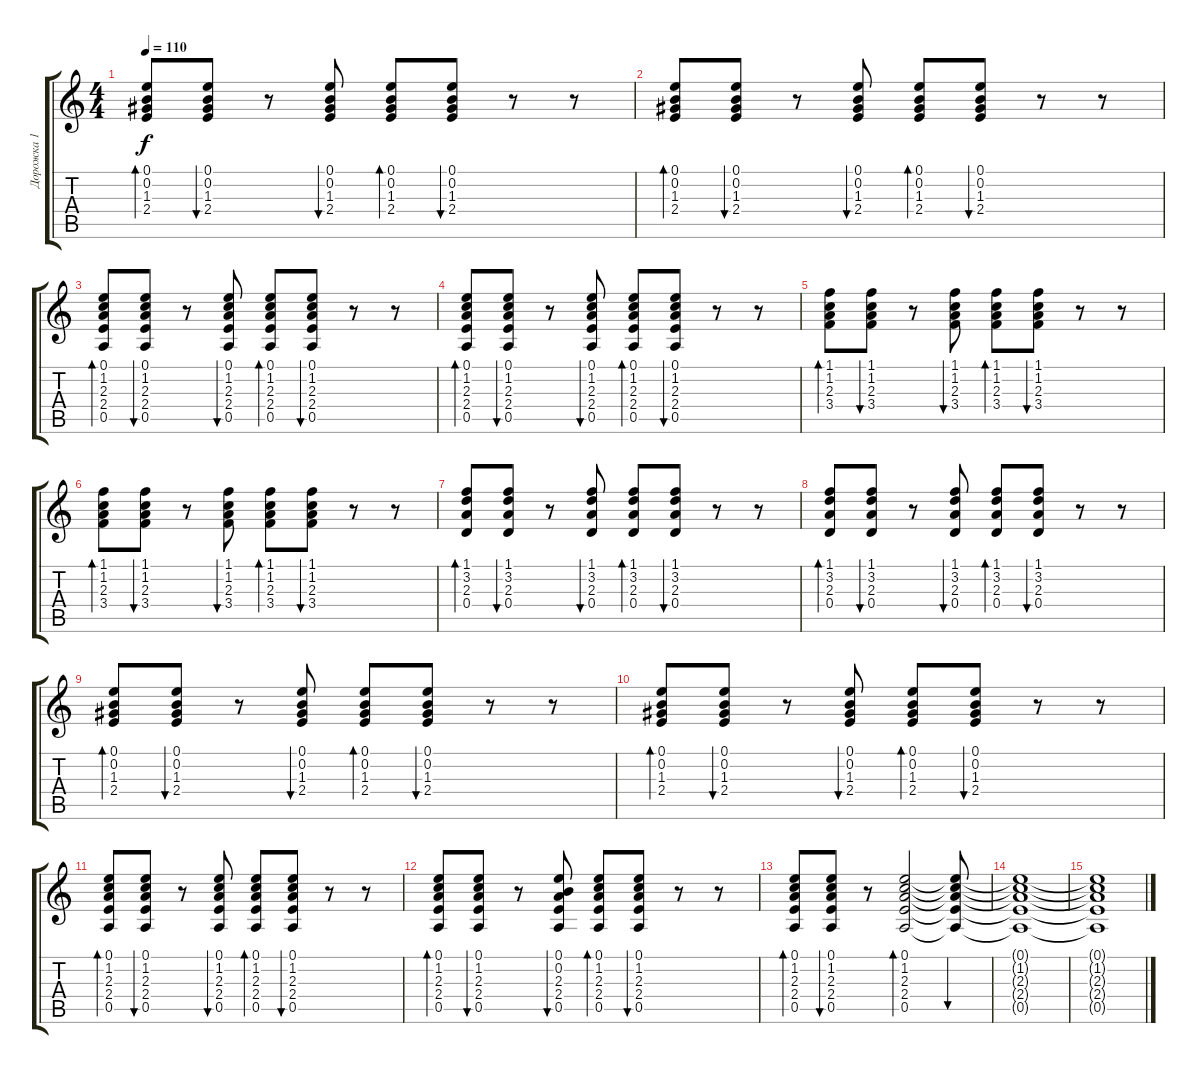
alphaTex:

\track ("Дорожка 1" "Дорожка 1") {instrument electricguitarclean}
\staff {score tabs}
\tuning (E4 B3 G3 D3 A2 E2) {hide}
\ts (4 4)
\tempo 110
\clef g2
\ks c
(0.1 0.2 1.3 2.4).8{bd 60 dy f} (0.1 0.2 1.3 2.4).8{bu 60} r.8 (0.1 0.2 1.3 2.4).8{bu 60} (0.1 0.2 1.3 2.4).8{bd 60} (0.1 0.2 1.3 2.4).8{bu 60} r.8 r.8 |
(0.1 0.2 1.3 2.4).8{bd 60} (0.1 0.2 1.3 2.4).8{bu 60} r.8 (0.1 0.2 1.3 2.4).8{bu 60} (0.1 0.2 1.3 2.4).8{bd 60} (0.1 0.2 1.3 2.4).8{bu 60} r.8 r.8 |
(0.1 1.2 2.3 2.4 0.5).8{bd 60} (0.1 1.2 2.3 2.4 0.5).8{bu 60} r.8 (0.1 1.2 2.3 2.4 0.5).8{bu 60} (0.1 1.2 2.3 2.4 0.5).8{bd 60} (0.1 1.2 2.3 2.4 0.5).8{bu 60} r.8 r.8 |
(0.1 1.2 2.3 2.4 0.5).8{bd 60} (0.1 1.2 2.3 2.4 0.5).8{bu 60} r.8 (0.1 1.2 2.3 2.4 0.5).8{bu 60} (0.1 1.2 2.3 2.4 0.5).8{bd 60} (0.1 1.2 2.3 2.4 0.5).8{bu 60} r.8 r.8 |
(1.1 1.2 2.3 3.4).8{bd 60} (1.1 1.2 2.3 3.4).8{bu 60} r.8 (1.1 1.2 2.3 3.4).8{bu 60} (1.1 1.2 2.3 3.4).8{bd 60} (1.1 1.2 2.3 3.4).8{bu 60} r.8 r.8 |
(1.1 1.2 2.3 3.4).8{bd 60} (1.1 1.2 2.3 3.4).8{bu 60} r.8 (1.1 1.2 2.3 3.4).8{bu 60} (1.1 1.2 2.3 3.4).8{bd 60} (1.1 1.2 2.3 3.4).8{bu 60} r.8 r.8 |
(1.1 3.2 2.3 0.4).8{bd 60} (1.1 3.2 2.3 0.4).8{bu 60} r.8 (1.1 3.2 2.3 0.4).8{bu 60} (1.1 3.2 2.3 0.4).8{bd 60} (1.1 3.2 2.3 0.4).8{bu 60} r.8 r.8 |
(1.1 3.2 2.3 0.4).8{bd 60} (1.1 3.2 2.3 0.4).8{bu 60} r.8 (1.1 3.2 2.3 0.4).8{bu 60} (1.1 3.2 2.3 0.4).8{bd 60} (1.1 3.2 2.3 0.4).8{bu 60} r.8 r.8 |
(0.1 0.2 1.3 2.4).8{bd 60} (0.1 0.2 1.3 2.4).8{bu 60} r.8 (0.1 0.2 1.3 2.4).8{bu 60} (0.1 0.2 1.3 2.4).8{bd 60} (0.1 0.2 1.3 2.4).8{bu 60} r.8 r.8 |
(0.1 0.2 1.3 2.4).8{bd 60} (0.1 0.2 1.3 2.4).8{bu 60} r.8 (0.1 0.2 1.3 2.4).8{bu 60} (0.1 0.2 1.3 2.4).8{bd 60} (0.1 0.2 1.3 2.4).8{bu 60} r.8 r.8 |
(0.1 1.2 2.3 2.4 0.5).8{bd 60} (0.1 1.2 2.3 2.4 0.5).8{bu 60} r.8 (0.1 1.2 2.3 2.4 0.5).8{bu 60} (0.1 1.2 2.3 2.4 0.5).8{bd 60} (0.1 1.2 2.3 2.4 0.5).8{bu 60} r.8 r.8 |
(0.1 1.2 2.3 2.4 0.5).8{bd 60} (0.1 1.2 2.3 2.4 0.5).8{bu 60} r.8 (0.1 0.2 2.3 2.4 0.5).8{bu 60} (0.1 1.2 2.3 2.4 0.5).8{bd 60} (0.1 1.2 2.3 2.4 0.5).8{bu 60} r.8 r.8 |
(0.1 1.2 2.3 2.4 0.5).8{bd 60} (0.1 1.2 2.3 2.4 0.5).8{bu 60} r.8 (0.1 1.2 2.3 2.4 0.5).2{bd 60} (0.1{t} 1.2{t} 2.3{t} 2.4{t} 0.5{t}).8{bu 60} |
(0.1{t} 1.2{t} 2.3{t} 2.4{t} 0.5{t}).1 |
(0.1{t} 1.2{t} 2.3{t} 2.4{t} 0.5{t}).1
